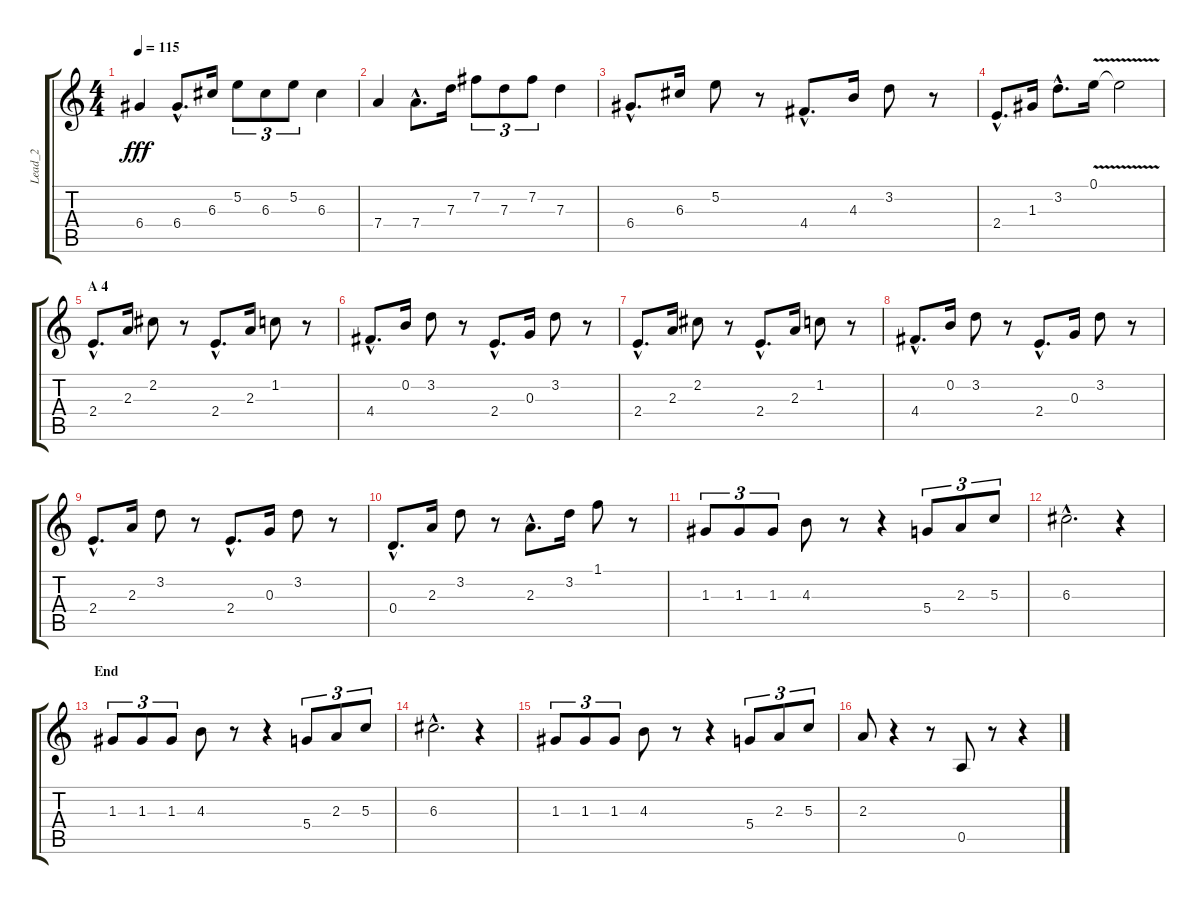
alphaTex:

\track ("Lead_2" "Lead_2") {instrument acousticguitarnylon}
\staff {score tabs}
\tuning (E4 B3 G3 D3 A2 E2) {hide}
\ts (4 4)
\tempo 115
\clef g2
\ks c
6.4.4{dy fff} 6.4{hac}.8{d} 6.3.16 5.2.8{tu (3 2)} 6.3.8{tu (3 2)} 5.2.8{tu (3 2)} 6.3.4 |
7.4.4 7.4{hac}.8{d} 7.3.16 7.2.8{tu (3 2)} 7.3.8{tu (3 2)} 7.2.8{tu (3 2)} 7.3.4 |
6.4{hac}.8{d} 6.3.16 5.2.8 r.8 4.4{hac}.8{d} 4.3.16 3.2.8 r.8 |
2.4{hac}.8{d} 1.3.16 3.2{hac}.8{d} 0.1{v}.16 0.1{t}.2 |
\section ("" "A 4")
2.4{hac}.8{d} 2.3.16 2.2.8 r.8 2.4{hac}.8{d} 2.3.16 1.2.8 r.8 |
4.4{hac}.8{d} 0.2.16 3.2.8 r.8 2.4{hac}.8{d} 0.3.16 3.2.8 r.8 |
2.4{hac}.8{d} 2.3.16 2.2.8 r.8 2.4{hac}.8{d} 2.3.16 1.2.8 r.8 |
4.4{hac}.8{d} 0.2.16 3.2.8 r.8 2.4{hac}.8{d} 0.3.16 3.2.8 r.8 |
2.4{hac}.8{d} 2.3.16 3.2.8 r.8 2.4{hac}.8{d} 0.3.16 3.2.8 r.8 |
0.4{hac}.8{d} 2.3.16 3.2.8 r.8 2.3{hac}.8{d} 3.2.16 1.1.8 r.8 |
1.3.8{tu (3 2)} 1.3.8{tu (3 2)} 1.3.8{tu (3 2)} 4.3.8 r.8 r.4 5.4.8{tu (3 2)} 2.3.8{tu (3 2)} 5.3.8{tu (3 2)} |
6.3{hac}.2{d} r.4 |
\section ("" "End")
1.3.8{tu (3 2)} 1.3.8{tu (3 2)} 1.3.8{tu (3 2)} 4.3.8 r.8 r.4 5.4.8{tu (3 2)} 2.3.8{tu (3 2)} 5.3.8{tu (3 2)} |
6.3{hac}.2{d} r.4 |
1.3.8{tu (3 2)} 1.3.8{tu (3 2)} 1.3.8{tu (3 2)} 4.3.8 r.8 r.4 5.4.8{tu (3 2)} 2.3.8{tu (3 2)} 5.3.8{tu (3 2)} |
2.3.8 r.4 r.8 0.5.8 r.8 r.4
